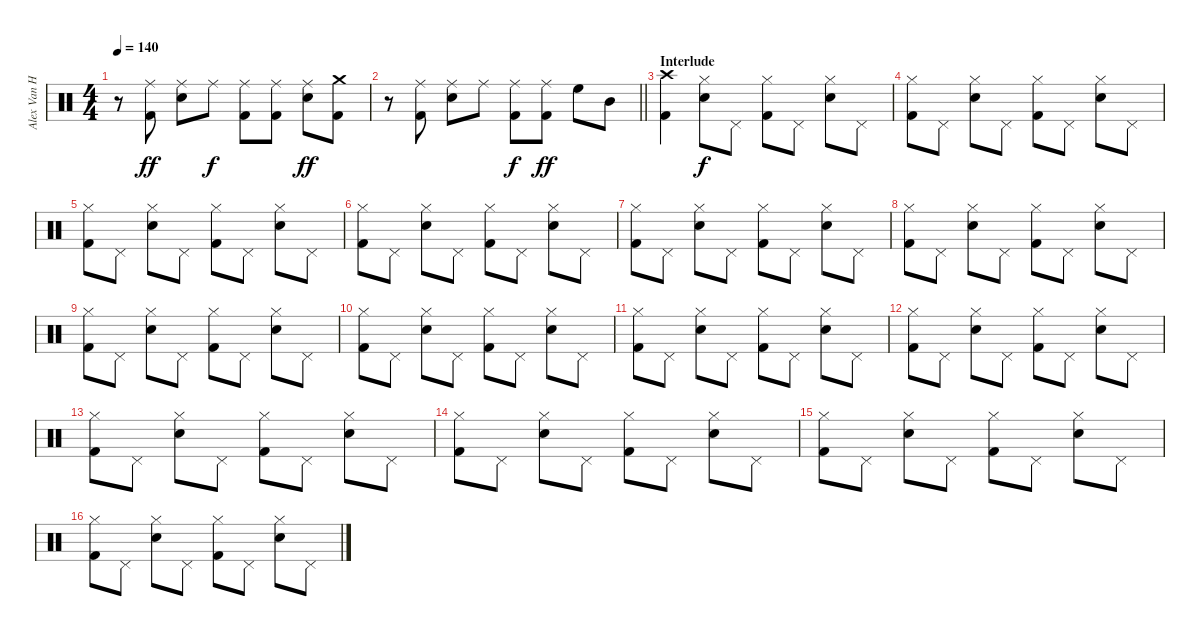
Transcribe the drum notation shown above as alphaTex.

\track ("Alex Van Halen" "Alex Van H") {instrument percussion}
\staff {score}
\articulation defaults
\ts (4 4)
\tempo 140
\clef neutral
\ks c
r.8{dy ff} ("Ride (middle)" "Kick (hit) 2").8 ("Ride (middle)" "Electric Snare (hit)").8 "Ride (middle)".8{dy f} ("Ride (middle)" "Kick (hit) 2").8 ("Ride (middle)" "Kick (hit) 2").8 ("Ride (middle)" "Electric Snare (hit)").8{dy ff} ("Crash medium (hit)" "Kick (hit) 2").8 |
\barLineRight lightlight
r.8 ("Ride (middle)" "Kick (hit) 2").8 ("Ride (middle)" "Electric Snare (hit)").8 "Ride (middle)".8 ("Ride (middle)" "Kick (hit) 2").8{dy f} ("Ride (middle)" "Kick (hit) 2").8{dy ff} "High Floor Tom (hit)".8 "Mid Tom (hit)".8 |
\section ("" "Interlude")
("Kick (hit) 2" "Crash high (hit)").4 ("Snare (hit) 2" "Hi-Hat (closed)").8{dy f volume 12} "Pedal Hi-Hat (hit)".8 ("Kick (hit) 2" "Hi-Hat (closed)").8 "Pedal Hi-Hat (hit)".8 ("Snare (hit) 2" "Hi-Hat (closed)").8 "Pedal Hi-Hat (hit)".8 |
("Kick (hit) 2" "Hi-Hat (closed)").8 "Pedal Hi-Hat (hit)".8 ("Snare (hit) 2" "Hi-Hat (closed)").8 "Pedal Hi-Hat (hit)".8 ("Kick (hit) 2" "Hi-Hat (closed)").8 "Pedal Hi-Hat (hit)".8 ("Snare (hit) 2" "Hi-Hat (closed)").8 "Pedal Hi-Hat (hit)".8 |
("Kick (hit) 2" "Hi-Hat (closed)").8 "Pedal Hi-Hat (hit)".8 ("Snare (hit) 2" "Hi-Hat (closed)").8 "Pedal Hi-Hat (hit)".8 ("Kick (hit) 2" "Hi-Hat (closed)").8 "Pedal Hi-Hat (hit)".8 ("Snare (hit) 2" "Hi-Hat (closed)").8 "Pedal Hi-Hat (hit)".8 |
("Kick (hit) 2" "Hi-Hat (closed)").8 "Pedal Hi-Hat (hit)".8 ("Snare (hit) 2" "Hi-Hat (closed)").8 "Pedal Hi-Hat (hit)".8 ("Kick (hit) 2" "Hi-Hat (closed)").8 "Pedal Hi-Hat (hit)".8 ("Snare (hit) 2" "Hi-Hat (closed)").8 "Pedal Hi-Hat (hit)".8 |
("Kick (hit) 2" "Hi-Hat (closed)").8 "Pedal Hi-Hat (hit)".8 ("Snare (hit) 2" "Hi-Hat (closed)").8 "Pedal Hi-Hat (hit)".8 ("Kick (hit) 2" "Hi-Hat (closed)").8 "Pedal Hi-Hat (hit)".8 ("Snare (hit) 2" "Hi-Hat (closed)").8 "Pedal Hi-Hat (hit)".8 |
("Kick (hit) 2" "Hi-Hat (closed)").8 "Pedal Hi-Hat (hit)".8 ("Snare (hit) 2" "Hi-Hat (closed)").8 "Pedal Hi-Hat (hit)".8 ("Kick (hit) 2" "Hi-Hat (closed)").8 "Pedal Hi-Hat (hit)".8 ("Snare (hit) 2" "Hi-Hat (closed)").8 "Pedal Hi-Hat (hit)".8 |
("Kick (hit) 2" "Hi-Hat (closed)").8 "Pedal Hi-Hat (hit)".8 ("Snare (hit) 2" "Hi-Hat (closed)").8 "Pedal Hi-Hat (hit)".8 ("Kick (hit) 2" "Hi-Hat (closed)").8 "Pedal Hi-Hat (hit)".8 ("Snare (hit) 2" "Hi-Hat (closed)").8 "Pedal Hi-Hat (hit)".8 |
("Kick (hit) 2" "Hi-Hat (closed)").8 "Pedal Hi-Hat (hit)".8 ("Snare (hit) 2" "Hi-Hat (closed)").8 "Pedal Hi-Hat (hit)".8 ("Kick (hit) 2" "Hi-Hat (closed)").8 "Pedal Hi-Hat (hit)".8 ("Snare (hit) 2" "Hi-Hat (closed)").8 "Pedal Hi-Hat (hit)".8 |
("Kick (hit) 2" "Hi-Hat (closed)").8 "Pedal Hi-Hat (hit)".8 ("Snare (hit) 2" "Hi-Hat (closed)").8 "Pedal Hi-Hat (hit)".8 ("Kick (hit) 2" "Hi-Hat (closed)").8 "Pedal Hi-Hat (hit)".8 ("Snare (hit) 2" "Hi-Hat (closed)").8 "Pedal Hi-Hat (hit)".8 |
("Kick (hit) 2" "Hi-Hat (closed)").8 "Pedal Hi-Hat (hit)".8 ("Snare (hit) 2" "Hi-Hat (closed)").8 "Pedal Hi-Hat (hit)".8 ("Kick (hit) 2" "Hi-Hat (closed)").8 "Pedal Hi-Hat (hit)".8 ("Snare (hit) 2" "Hi-Hat (closed)").8 "Pedal Hi-Hat (hit)".8 |
("Kick (hit) 2" "Hi-Hat (closed)").8 "Pedal Hi-Hat (hit)".8 ("Snare (hit) 2" "Hi-Hat (closed)").8 "Pedal Hi-Hat (hit)".8 ("Kick (hit) 2" "Hi-Hat (closed)").8 "Pedal Hi-Hat (hit)".8 ("Snare (hit) 2" "Hi-Hat (closed)").8 "Pedal Hi-Hat (hit)".8 |
("Kick (hit) 2" "Hi-Hat (closed)").8 "Pedal Hi-Hat (hit)".8 ("Snare (hit) 2" "Hi-Hat (closed)").8 "Pedal Hi-Hat (hit)".8 ("Kick (hit) 2" "Hi-Hat (closed)").8 "Pedal Hi-Hat (hit)".8 ("Snare (hit) 2" "Hi-Hat (closed)").8 "Pedal Hi-Hat (hit)".8 |
("Kick (hit) 2" "Hi-Hat (closed)").8 "Pedal Hi-Hat (hit)".8 ("Snare (hit) 2" "Hi-Hat (closed)").8 "Pedal Hi-Hat (hit)".8 ("Kick (hit) 2" "Hi-Hat (closed)").8 "Pedal Hi-Hat (hit)".8 ("Snare (hit) 2" "Hi-Hat (closed)").8 "Pedal Hi-Hat (hit)".8 |
("Kick (hit) 2" "Hi-Hat (closed)").8 "Pedal Hi-Hat (hit)".8 ("Snare (hit) 2" "Hi-Hat (closed)").8 "Pedal Hi-Hat (hit)".8 ("Kick (hit) 2" "Hi-Hat (closed)").8 "Pedal Hi-Hat (hit)".8 ("Snare (hit) 2" "Hi-Hat (closed)").8 "Pedal Hi-Hat (hit)".8
